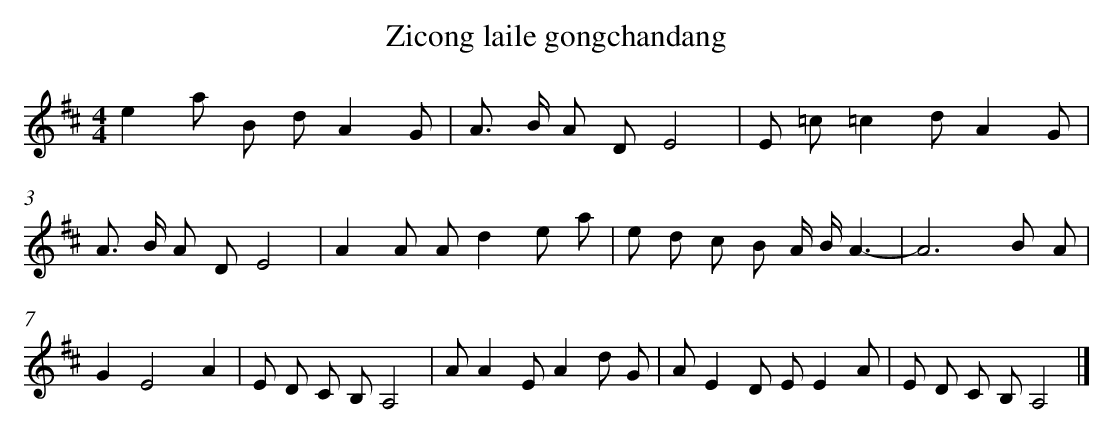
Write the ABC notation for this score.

X:1
T: Zicong laile gongchandang
L: 1/8
M: 4/4
K: D
e2a B dA2G [I:setbarnb 1]|
A> B A DE4 |
E =c=c2dA2G |
A> B A DE4 |
A2A Ad2e a |
e d c B A/ B/A3- |
A6B A |
G2E4A2 |
E D C B,A,4 |
AA2EA2d G |
AE2D EE2A |
E D C B,A,4 |]
